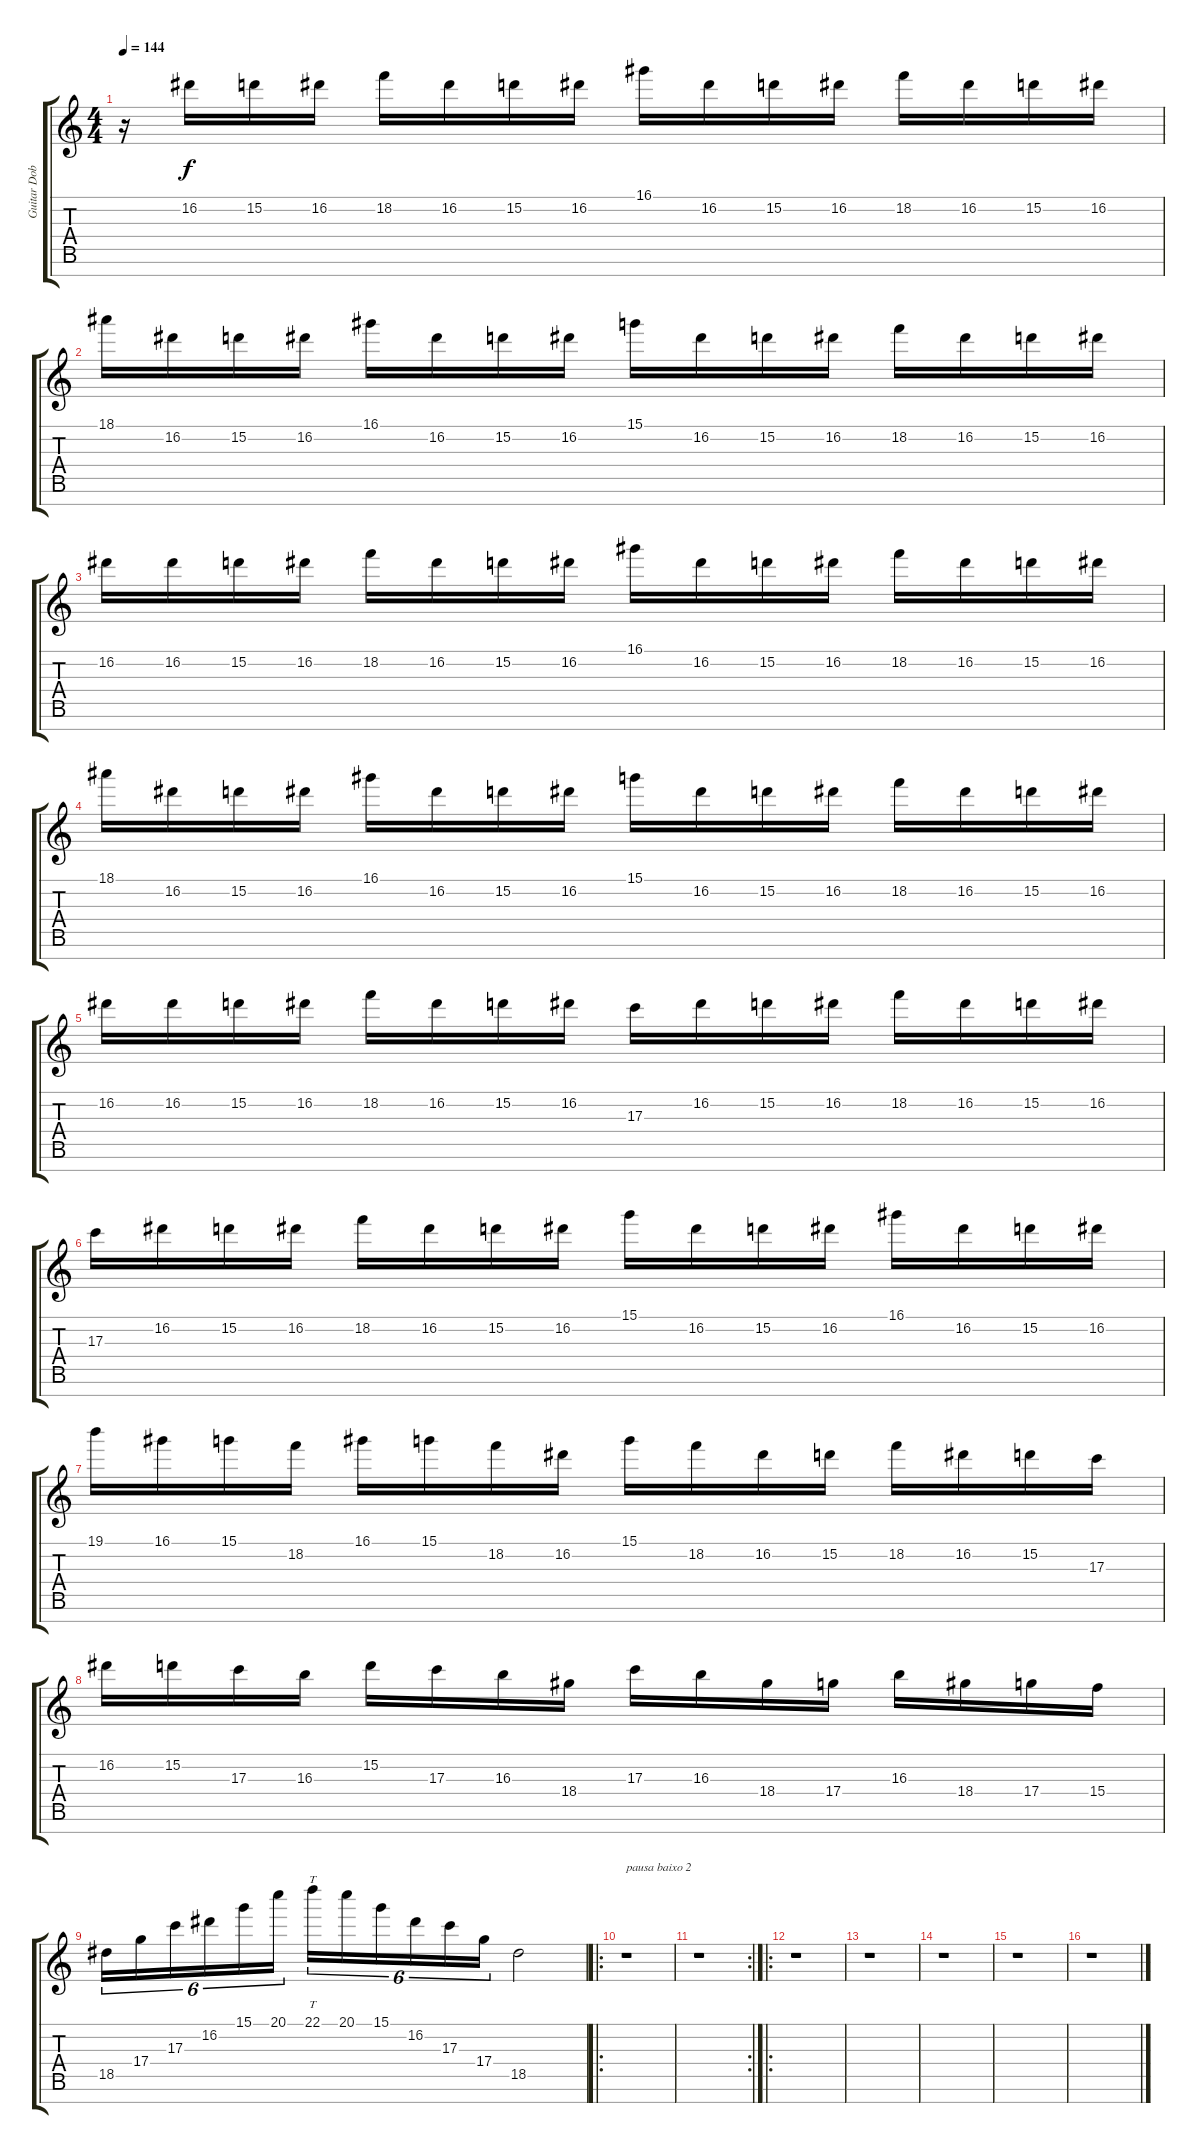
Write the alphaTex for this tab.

\track ("Guitar Dobra" "Guitar Dob") {instrument distortionguitar}
\staff {score tabs}
\tuning (E4 B3 G3 D3 A2 E2 B1) {hide}
\ts (4 4)
\tempo 144
\clef g2
\ks c
r.16{dy f} 16.2.16 15.2.16 16.2.16 18.2.16 16.2.16 15.2.16 16.2.16 16.1.16 16.2.16 15.2.16 16.2.16 18.2.16 16.2.16 15.2.16 16.2.16 |
18.1.16 16.2.16 15.2.16 16.2.16 16.1.16 16.2.16 15.2.16 16.2.16 15.1.16 16.2.16 15.2.16 16.2.16 18.2.16 16.2.16 15.2.16 16.2.16 |
16.2.16 16.2.16 15.2.16 16.2.16 18.2.16 16.2.16 15.2.16 16.2.16 16.1.16 16.2.16 15.2.16 16.2.16 18.2.16 16.2.16 15.2.16 16.2.16 |
18.1.16 16.2.16 15.2.16 16.2.16 16.1.16 16.2.16 15.2.16 16.2.16 15.1.16 16.2.16 15.2.16 16.2.16 18.2.16 16.2.16 15.2.16 16.2.16 |
16.2.16 16.2.16 15.2.16 16.2.16 18.2.16 16.2.16 15.2.16 16.2.16 17.3.16 16.2.16 15.2.16 16.2.16 18.2.16 16.2.16 15.2.16 16.2.16 |
17.3.16 16.2.16 15.2.16 16.2.16 18.2.16 16.2.16 15.2.16 16.2.16 15.1.16 16.2.16 15.2.16 16.2.16 16.1.16 16.2.16 15.2.16 16.2.16 |
19.1.16 16.1.16 15.1.16 18.2.16 16.1.16 15.1.16 18.2.16 16.2.16 15.1.16 18.2.16 16.2.16 15.2.16 18.2.16 16.2.16 15.2.16 17.3.16 |
16.2.16 15.2.16 17.3.16 16.3.16 15.2.16 17.3.16 16.3.16 18.4.16 17.3.16 16.3.16 18.4.16 17.4.16 16.3.16 18.4.16 17.4.16 15.4.16 |
18.5.16{tu (6 4)} 17.4.16{tu (6 4)} 17.3.16{tu (6 4)} 16.2.16{tu (6 4)} 15.1.16{tu (6 4)} 20.1.16{tu (6 4)} 22.1.16{tt tu (6 4)} 20.1.16{tu (6 4)} 15.1.16{tu (6 4)} 16.2.16{tu (6 4)} 17.3.16{tu (6 4)} 17.4.16{tu (6 4)} 18.5.2 |
\ro
r.1{txt "pausa baixo 2"} |
\rc 2
r.1 |
\ro
r.1 |
r.1 |
r.1 |
r.1 |
r.1
